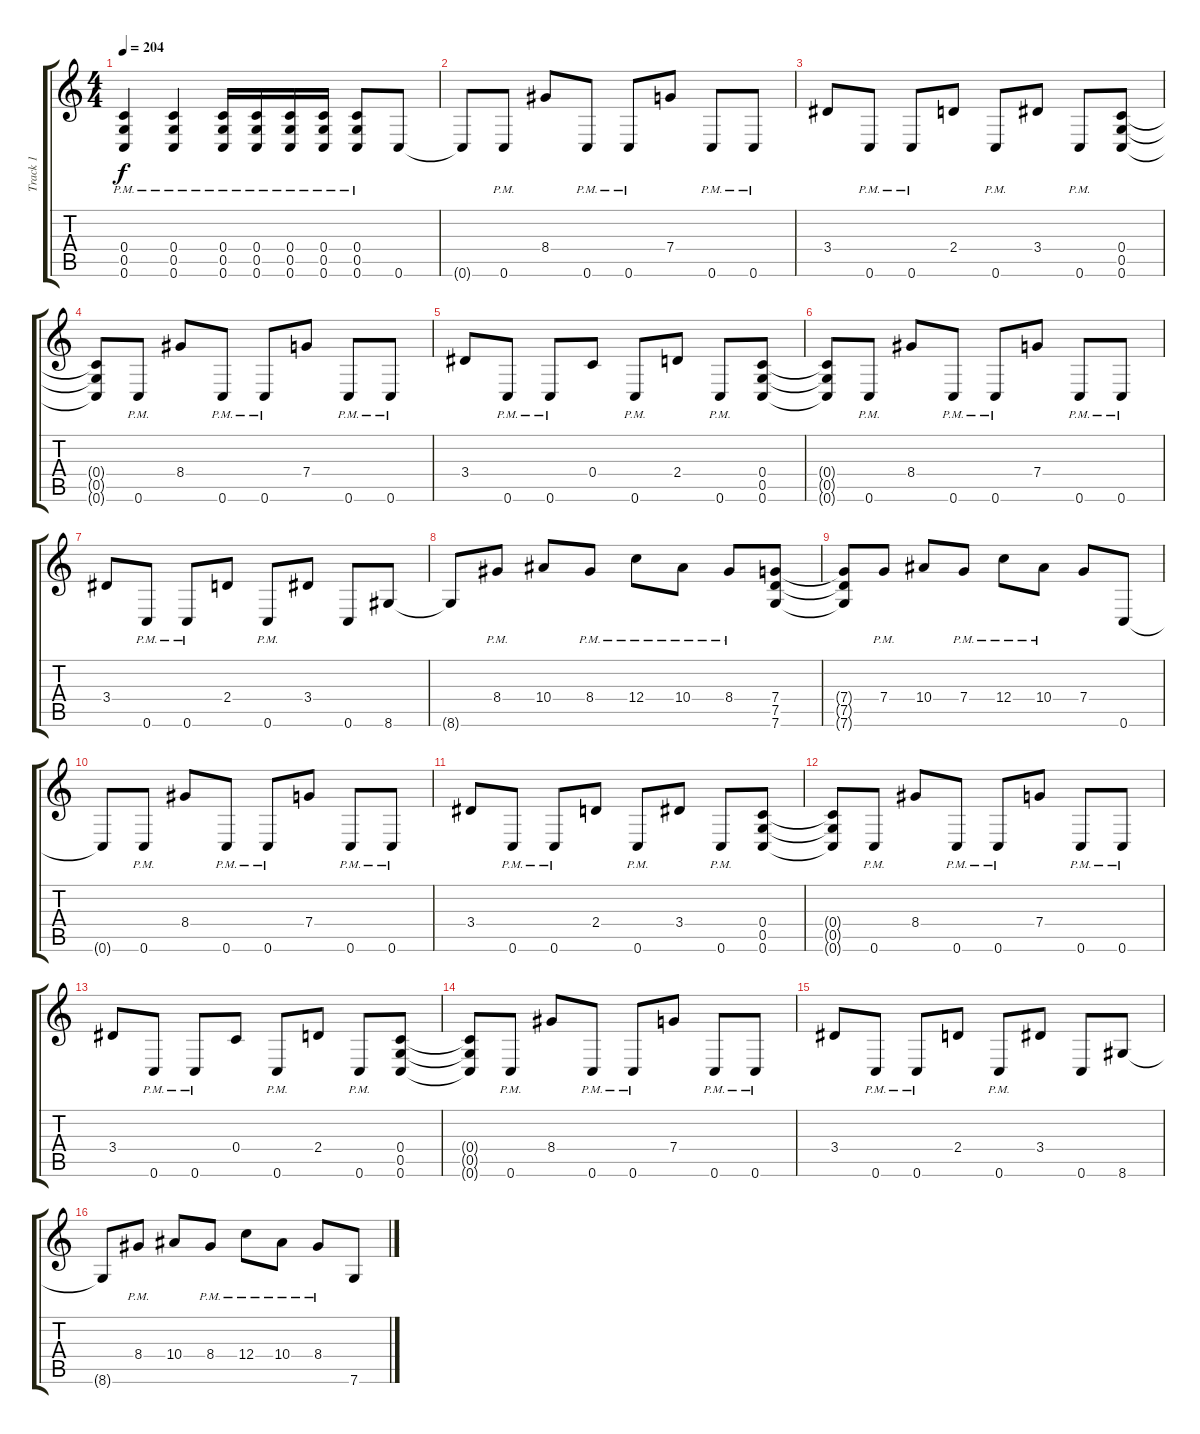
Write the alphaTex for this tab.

\track ("Track 1" "Track 1") {instrument distortionguitar}
\staff {score tabs}
\tuning (D4 A3 F3 C3 G2 C2) {hide}
\ts (4 4)
\tempo 204
\clef g2
\ks c
(0.4{pm} 0.5{pm} 0.6{pm}).4{dy f instrument distortionguitar} (0.4{pm} 0.5{pm} 0.6{pm}).4 (0.4{pm} 0.5{pm} 0.6{pm}).16 (0.4{pm} 0.5{pm} 0.6{pm}).16 (0.4{pm} 0.5{pm} 0.6{pm}).16 (0.4{pm} 0.5{pm} 0.6{pm}).16 (0.4{pm} 0.5{pm} 0.6{pm}).8 0.6.8 |
0.6{t}.8 0.6{pm}.8 8.4.8 0.6{pm}.8 0.6{pm}.8 7.4.8 0.6{pm}.8 0.6{pm}.8 |
3.4.8 0.6{pm}.8 0.6{pm}.8 2.4.8 0.6{pm}.8 3.4.8 0.6{pm}.8 (0.4 0.5 0.6).8 |
(0.4{t} 0.5{t} 0.6{t}).8 0.6{pm}.8 8.4.8 0.6{pm}.8 0.6{pm}.8 7.4.8 0.6{pm}.8 0.6{pm}.8 |
3.4.8 0.6{pm}.8 0.6{pm}.8 0.4.8 0.6{pm}.8 2.4.8 0.6{pm}.8 (0.4 0.5 0.6).8 |
(0.4{t} 0.5{t} 0.6{t}).8 0.6{pm}.8 8.4.8 0.6{pm}.8 0.6{pm}.8 7.4.8 0.6{pm}.8 0.6{pm}.8 |
3.4.8 0.6{pm}.8 0.6{pm}.8 2.4.8 0.6{pm}.8 3.4.8 0.6.8 8.6.8 |
8.6{t}.8 8.4{pm}.8 10.4.8 8.4{pm}.8 12.4{pm}.8 10.4{pm}.8 8.4{pm}.8 (7.4 7.5 7.6).8 |
(7.4{t} 7.5{t} 7.6{t}).8 7.4{pm}.8 10.4.8 7.4{pm}.8 12.4{pm}.8 10.4{pm}.8 7.4.8 0.6.8 |
0.6{t}.8 0.6{pm}.8 8.4.8 0.6{pm}.8 0.6{pm}.8 7.4.8 0.6{pm}.8 0.6{pm}.8 |
3.4.8 0.6{pm}.8 0.6{pm}.8 2.4.8 0.6{pm}.8 3.4.8 0.6{pm}.8 (0.4 0.5 0.6).8 |
(0.4{t} 0.5{t} 0.6{t}).8 0.6{pm}.8 8.4.8 0.6{pm}.8 0.6{pm}.8 7.4.8 0.6{pm}.8 0.6{pm}.8 |
3.4.8 0.6{pm}.8 0.6{pm}.8 0.4.8 0.6{pm}.8 2.4.8 0.6{pm}.8 (0.4 0.5 0.6).8 |
(0.4{t} 0.5{t} 0.6{t}).8 0.6{pm}.8 8.4.8 0.6{pm}.8 0.6{pm}.8 7.4.8 0.6{pm}.8 0.6{pm}.8 |
3.4.8 0.6{pm}.8 0.6{pm}.8 2.4.8 0.6{pm}.8 3.4.8 0.6.8 8.6.8 |
8.6{t}.8 8.4{pm}.8 10.4.8 8.4{pm}.8 12.4{pm}.8 10.4{pm}.8 8.4{pm}.8 7.6.8
